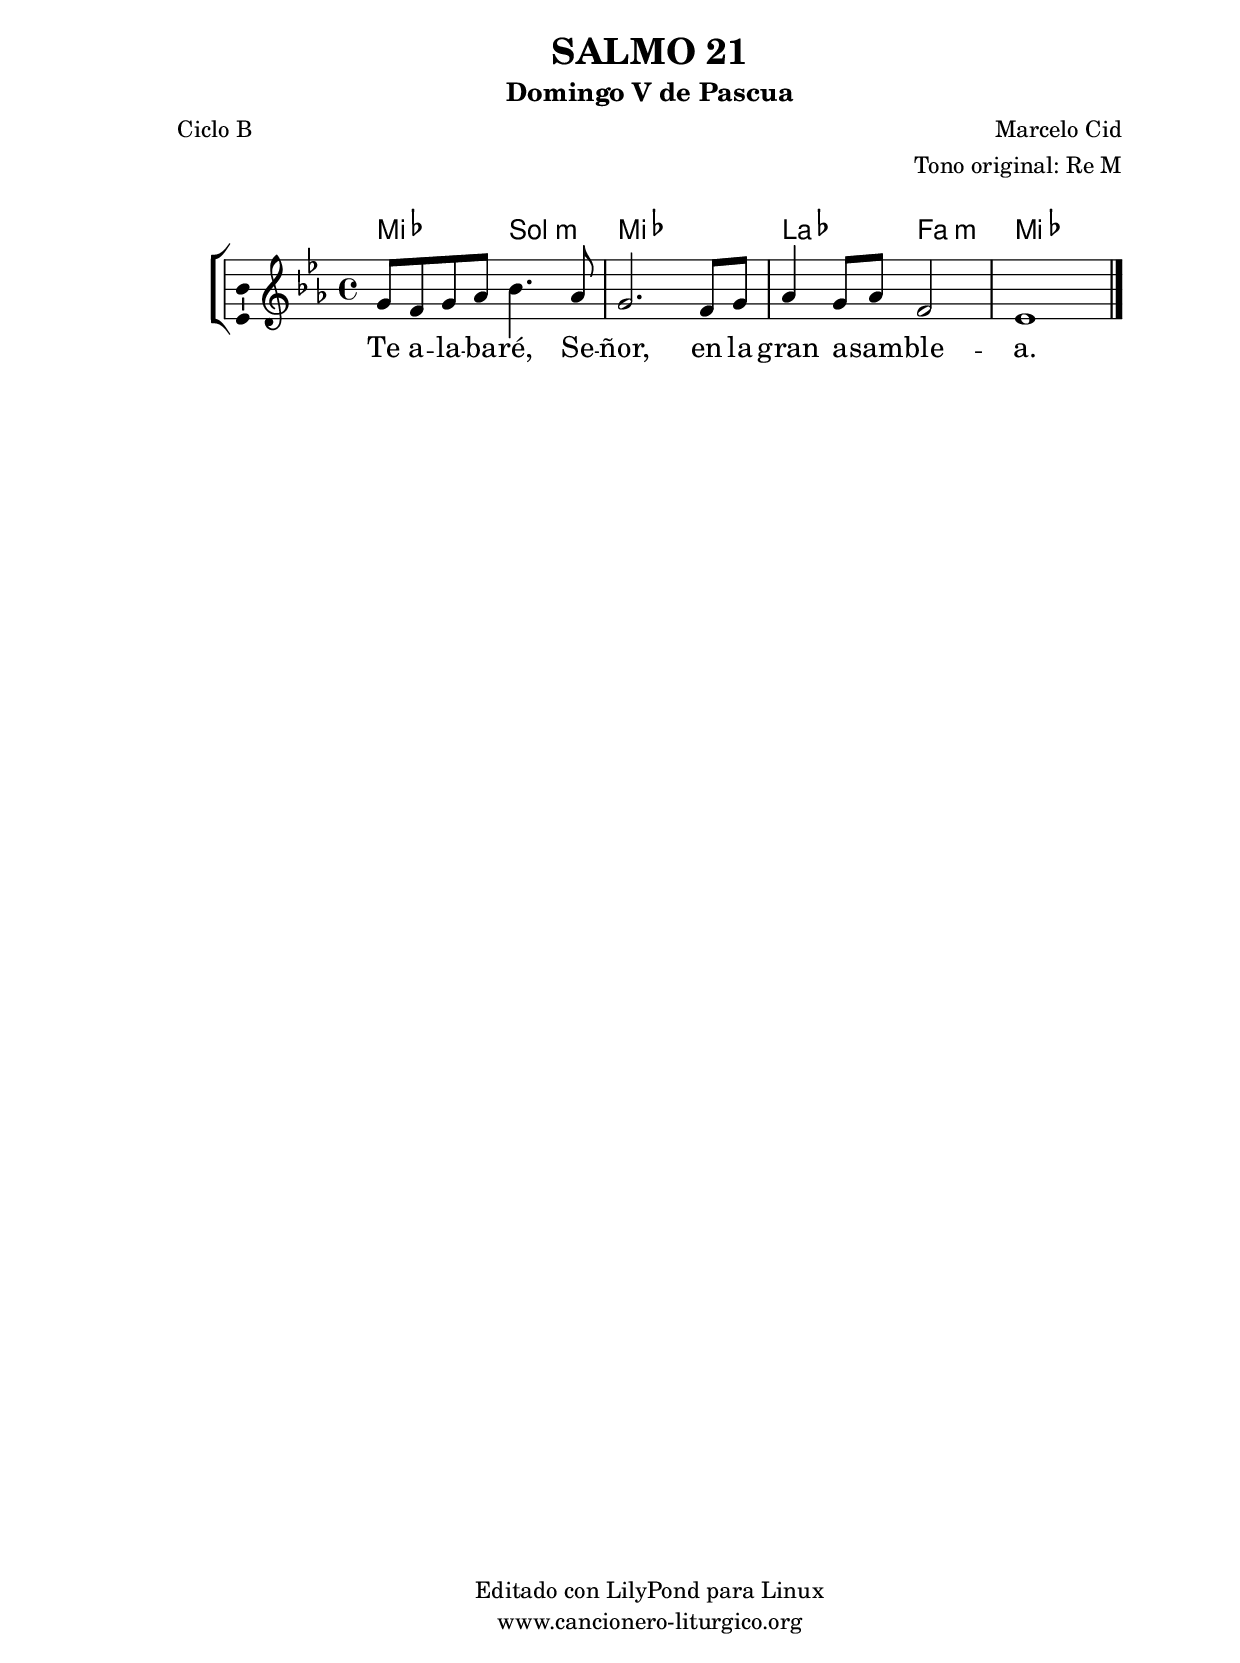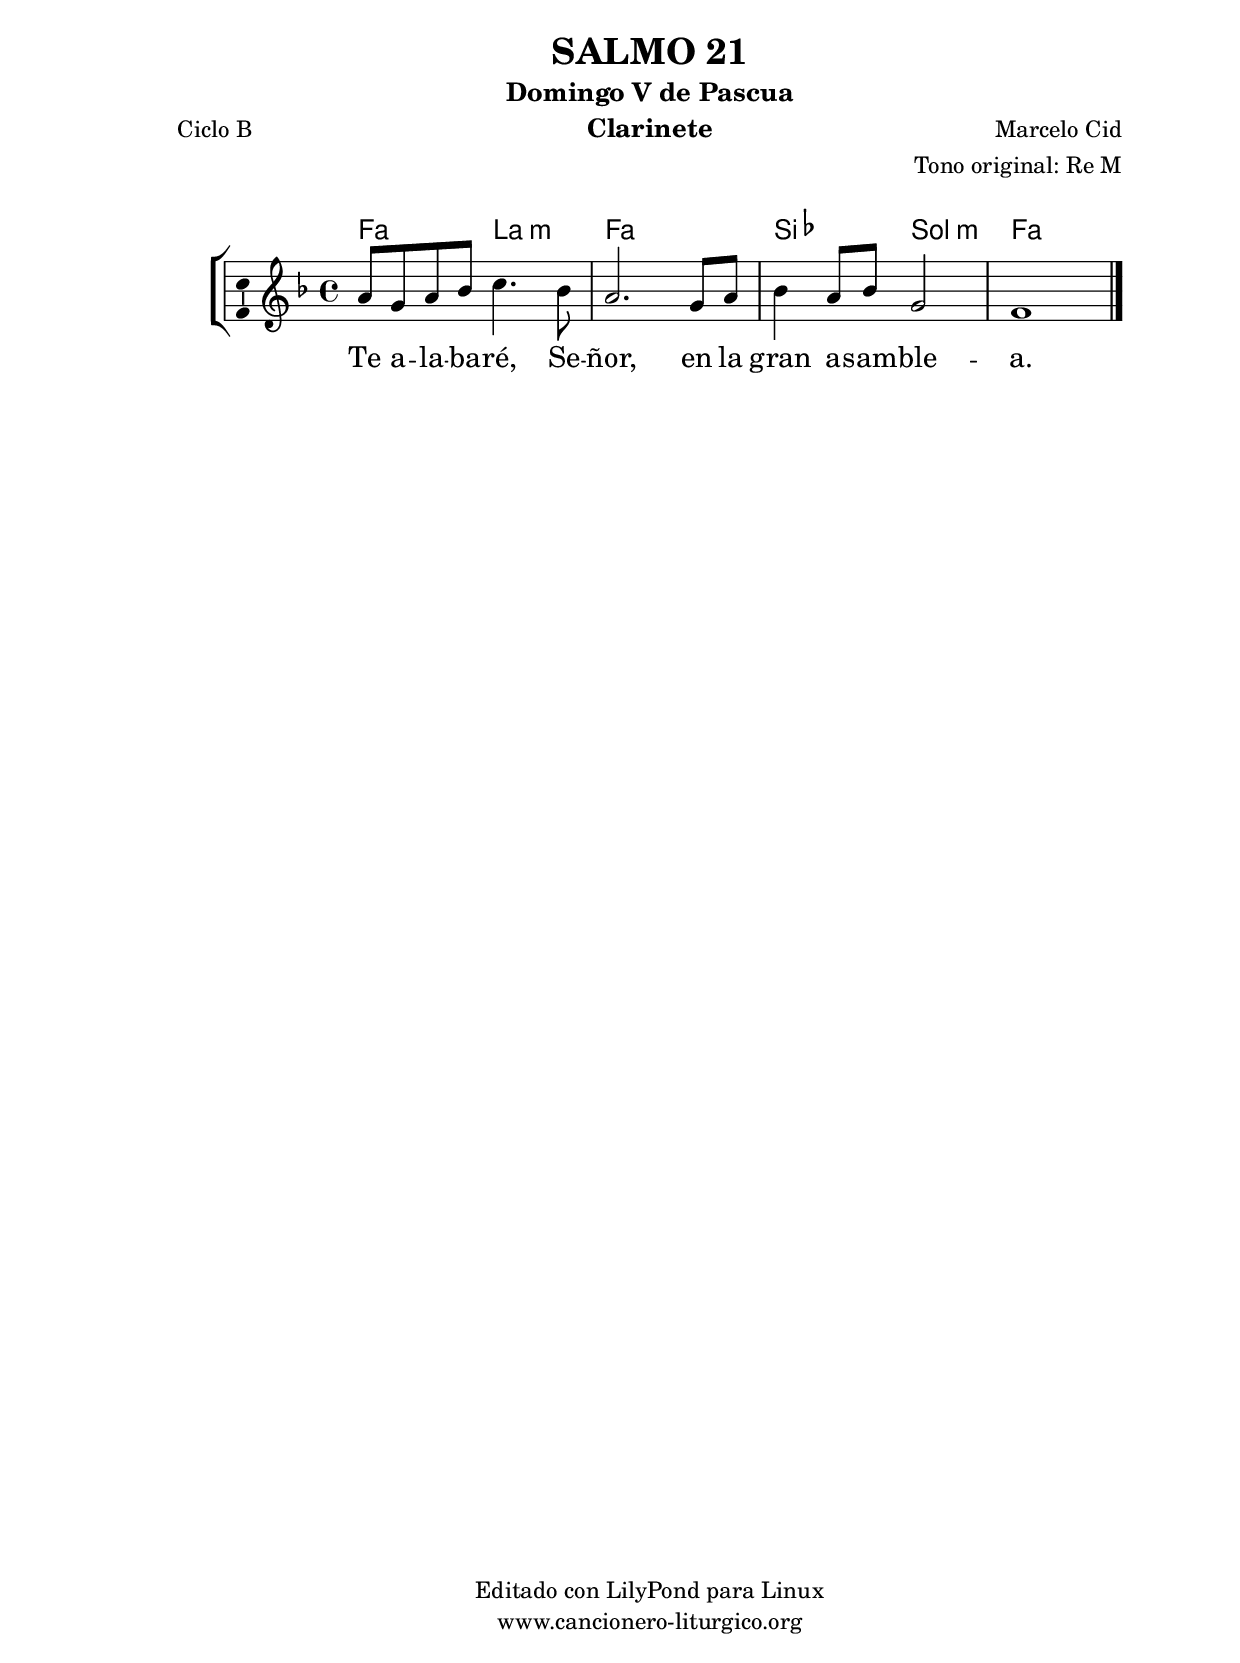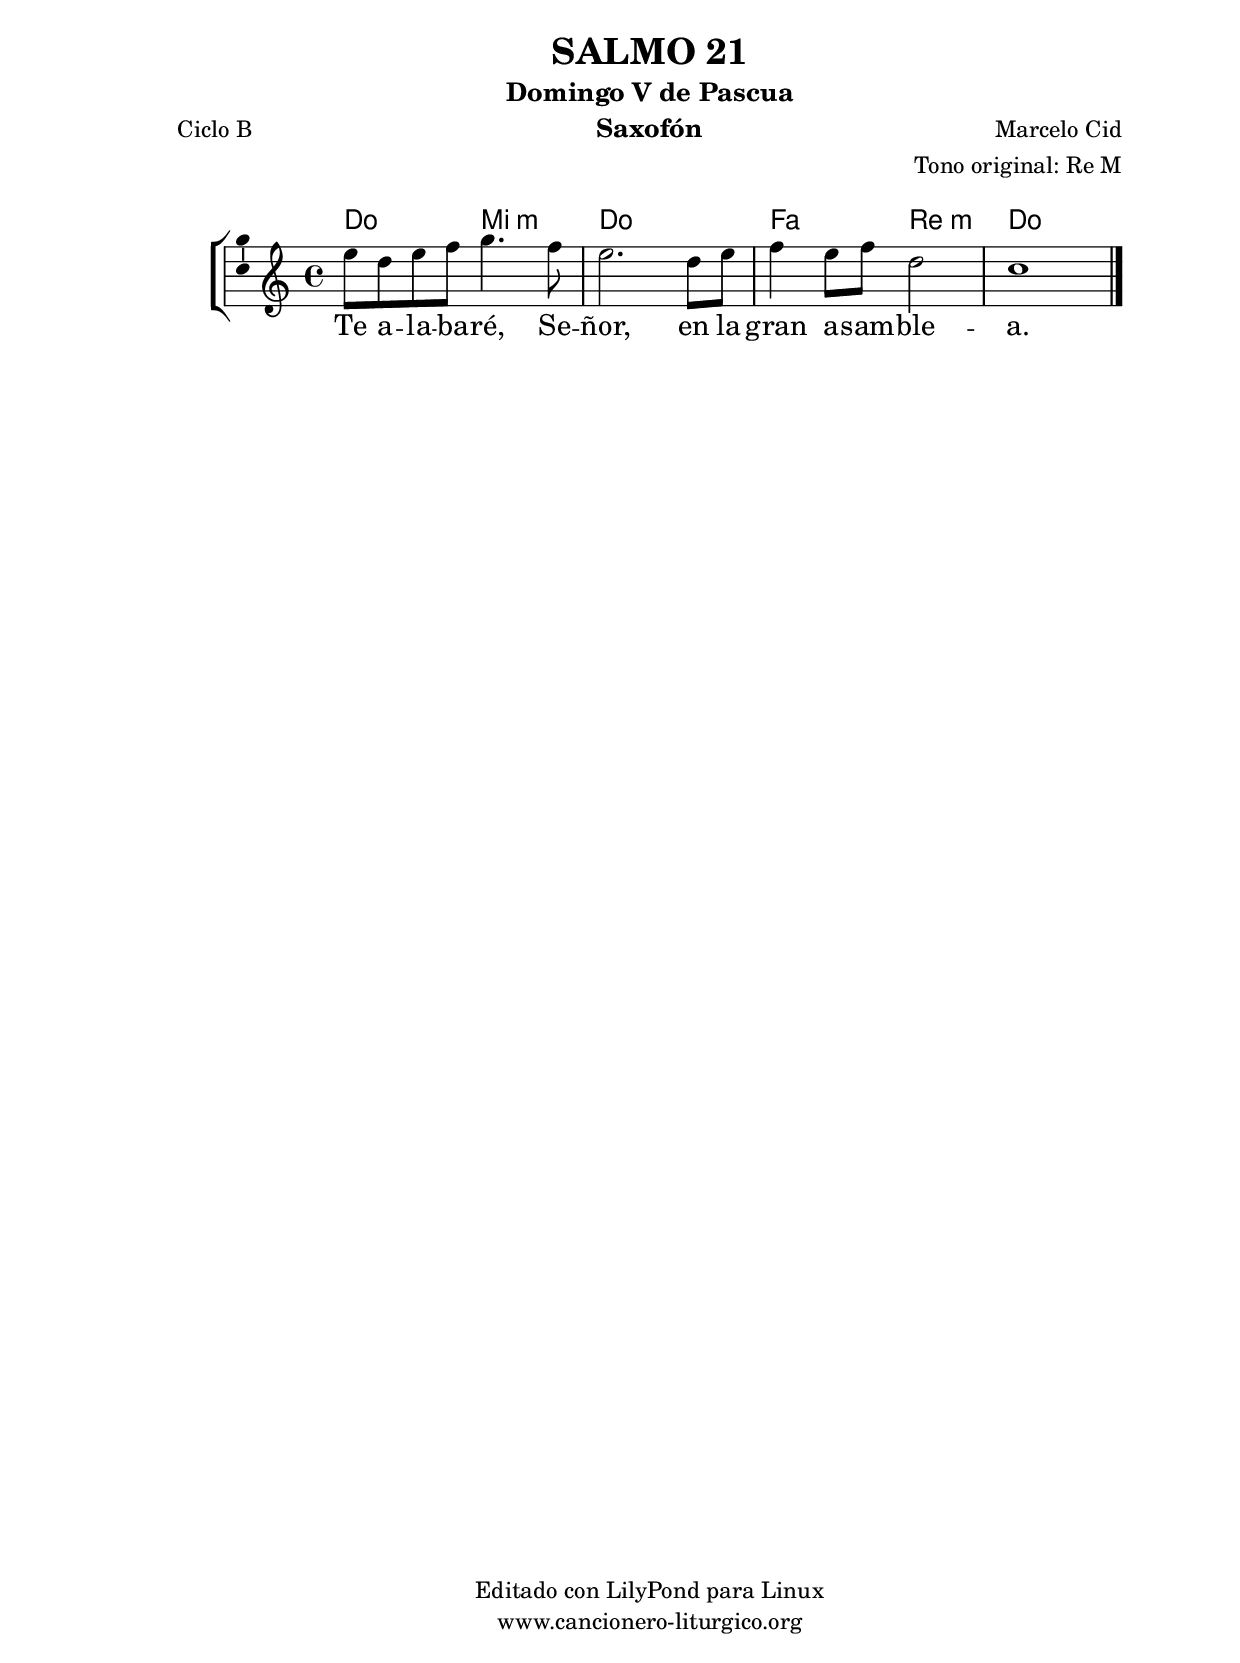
%
%para convertir .midi en .wav:
%timidity filename.midi -Ow -o finename.wav
%
%
%Para convertir de .wav a .mp3:
%lame -h -m j filename.wav
%
%
%para escuchar el midi:
%timidity nombrefichero.midi
%


%versión de lilypond para la que se ha escrito esta partitura:
\version "2.16.0"

	%Tamaño papel
	#(set-default-paper-size "a4")
	%Tamaño partitura
	#(set-global-staff-size 20)
	%No responde al pulsar sobre una nota
	#(ly:set-option 'point-and-click #f)

%parámetros del encabezamiento:
\header {
	title = "SALMO 21"
	subtitle = "Domingo V de Pascua"
	composer = "Marcelo Cid"
	poet = "Ciclo B"
	meter = ""
	arranger = "Tono original: Re M"
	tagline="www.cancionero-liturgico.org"
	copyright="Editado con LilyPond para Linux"
	}

%parámetros asociados al papel:
\paper  {
	oddHeaderMarkup = \markup {\fill-line { \on-the-fly #not-first-page \fromproperty #'header:title \on-the-fly #not-first-page \fromproperty #'header:composer }}
	evenHeaderMarkup = \markup {\fill-line { \fromproperty #'header:composer \fromproperty #'header:title }}
	#(set-paper-size "a4")
	print-page-number = ##f
	first-page-number = 1
	print-first-page-number = ##f
%	head-separation = 3.0 \cm
	top-margin = 2.0 \cm
	bottom-margin = 0.5\cm
%%%	bottom-margin = -1.0\cm
	left-margin = 3.0 \cm
	line-width = 16.0 \cm 
	indent = 8\mm
	interscoreline = 2.\mm
	between-system-space = 15\mm
%	para que las partituras no llenen la hoja:
	ragged-bottom = ##t
%	idem para la última hoja:
	ragged-last-bottom = ##f
%	para que las partituras llenen el ancho del papel:
	ragged-last = ##f
	after-title-space = 2.5 \cm
%page-count=1
%system-count=1

	%Flexible Vertical Spacing
%	markup-markup-spacing =
%	#'((basic-distance . 15) (minimum-distance . 15) (padding . 3))
	markup-system-spacing =
	#'((basic-distance . 15) (minimum-distance . 15) (padding . 3))
	system-system-spacing =
	#'((basic-distance . 15) (minimum-distance . 15) (padding . 3))
	score-system-spacing =
	#'((basic-distance . 15) (minimum-distance . 15) (padding . 5))
%	top-system-spacing = % header
%	#'((basic-distance . 8) (minimum-distance . 0) (padding . 3))
%	top-markup-spacing =
%	#'((basic-distance . 20) (minimum-distance . 20) (padding . 3))
	last-bottom-spacing = % footer
	#'((basic-distance . 5) (minimum-distance . 5) (padding . 3))
%	score-markup-spacing =
%	#'((basic-distance . 16) (minimum-distance . 13) (padding . 3))

	}


%parámetros que afectan a toda la partitura:
global =  {
	%clave de sol (G):
	\clef G
	%armadura:
	\transpose d ees
	\key d \major
	\tempo 4=75
	\set Score.tempoHideNote = ##t
	}


acordes = {
	\italianChords
	\chordmode {
	\transpose d ees
{

d2 fis:m d1 g2 e:m d1

	}
	}
}

melodia = 
	\transpose d ees
{
	\relative c'{

\time 4/4
fis8 e fis g a4. g8
fis2. e8 fis
g4 fis8 g e2
d1

	\bar "|."
	}
	}


texto = \lyricmode {
Te a -- la -- ba -- ré, Se -- ñor, en la gran a -- sam -- ble -- a.
	}


acordesStaff = \context ChordNames = acordesStaff <<
	\set chordChanges = ##t
	\acordes
	>>


vozStaff = \context Voice = vozStaff
\with {\consists "Ambitus_engraver"}
<<
%	\set Staff.instrumentName = ""
%	\set Staff.shortInstrumentName = ""
%	\set Staff.midiInstrument = #"clarinet"
%	\set Staff.midiInstrument = #"cello"
%	\set Staff.midiInstrument = #"flute"
	\set Staff.midiInstrument = #"electric guitar (jazz)"
%	\set Staff.midiInstrument = #"english horn"
%	\set Staff.midiInstrument = #"violin"
%	\set Staff.midiInstrument = #"glockenspiel"
	\set Staff.midiMinimumVolume = #0.7
	\set Staff.midiMaximumVolume = #0.9
	\global
	\melodia
	>>


textoStaff = \context Lyrics = textoStaff <<
	\lyricsto vozStaff \texto
	>>

\book {
	\score {
		\context ChoirStaff {
			\override StaffGroup.SystemStartBracket #'collapse-height = #1
			\override Score.SystemStartBar #'collapse-height = #1
			<<
			\acordesStaff
			\vozStaff
			\textoStaff
			>>
			}
		\layout {
	    		\context {
				\Lyrics
				\override LyricText #'font-size = #2
				}
	   		 \context {
				\Score
				%fontSize = #3
				\override StaffSymbol #'staff-space = #(magstep +3)
				%\override Beam #'thickness = #0.55
				%\override SpacingSpanner #'spacing-increment = #1.0
				%\override Slur #'height-limit = #1.5
				}
			}
		}
	\score {
		\unfoldRepeats
		\context ChoirStaff {
			<<
			\acordesStaff
			\vozStaff
			>>
			}
		\midi {
	  		\context {
	  			\Score
				tempoWholesPerMinute = #(ly:make-moment 70 4)
				}
			}
		}
	}

%Partitura para clarinete
#(define output-suffix "C")
\book {
	\header{
		instrument = "Clarinete"
		}
	\score {
		\context ChoirStaff {
			\override StaffGroup.SystemStartBracket #'collapse-height = #1
			\override Score.SystemStartBar #'collapse-height = #1
\transpose c d
			<<
			\acordesStaff
			\vozStaff
			\textoStaff
			>>
			}
		\layout {
	    		\context {
				\Lyrics
				\override LyricText #'font-size = #2
				}
	   		 \context {
				\Score
				%fontSize = #3
				\override StaffSymbol #'staff-space = #(magstep +3)
				%\override Beam #'thickness = #0.55
				%\override SpacingSpanner #'spacing-increment = #1.0
				%\override Slur #'height-limit = #1.5
				}
			}
		}
	}

%Partitura para saxofón
#(define output-suffix "S")
\book {
	\header{
		instrument = "Saxofón"
		}
	\score {
		\context ChoirStaff {
			\override StaffGroup.SystemStartBracket #'collapse-height = #1
			\override Score.SystemStartBar #'collapse-height = #1
\transpose c a
			<<
			\acordesStaff
			\vozStaff
			\textoStaff
			>>
			}
		\layout {
	    		\context {
				\Lyrics
				\override LyricText #'font-size = #2
				}
	   		 \context {
				\Score
				%fontSize = #3
				\override StaffSymbol #'staff-space = #(magstep +3)
				%\override Beam #'thickness = #0.55
				%\override SpacingSpanner #'spacing-increment = #1.0
				%\override Slur #'height-limit = #1.5
				}
			}
		}
	}

